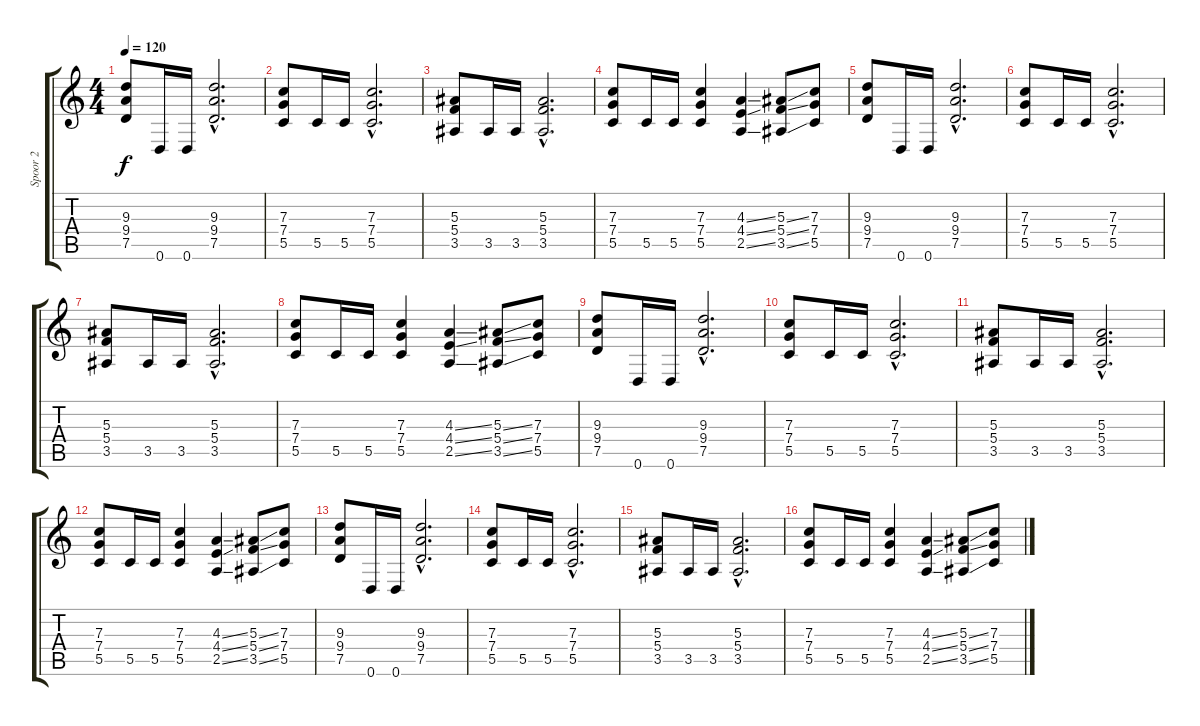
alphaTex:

\track ("Spoor 2" "Spoor 2") {instrument distortionguitar}
\staff {score tabs}
\tuning (D4 A3 F3 C3 G2 D2) {hide}
\ts (4 4)
\tempo 120
\clef g2
\ks c
(9.3 9.4 7.5).8{dy f} 0.6.16 0.6.16 (9.3{hac} 9.4{hac} 7.5{hac}).2{d} |
(7.3 7.4 5.5).8 5.5.16 5.5.16 (7.3{hac} 7.4{hac} 5.5{hac}).2{d} |
(5.3 5.4 3.5).8 3.5.16 3.5.16 (5.3{hac} 5.4{hac} 3.5{hac}).2{d} |
(7.3 7.4 5.5).8 5.5.16 5.5.16 (7.3 7.4 5.5).4 (4.3{ss} 4.4{ss} 2.5{ss}).4 (5.3{ss} 5.4{ss} 3.5{ss}).8 (7.3 7.4 5.5).8 |
(9.3 9.4 7.5).8 0.6.16 0.6.16 (9.3{hac} 9.4{hac} 7.5{hac}).2{d} |
(7.3 7.4 5.5).8 5.5.16 5.5.16 (7.3{hac} 7.4{hac} 5.5{hac}).2{d} |
(5.3 5.4 3.5).8 3.5.16 3.5.16 (5.3{hac} 5.4{hac} 3.5{hac}).2{d} |
(7.3 7.4 5.5).8 5.5.16 5.5.16 (7.3 7.4 5.5).4 (4.3{ss} 4.4{ss} 2.5{ss}).4 (5.3{ss} 5.4{ss} 3.5{ss}).8 (7.3 7.4 5.5).8 |
(9.3 9.4 7.5).8 0.6.16 0.6.16 (9.3{hac} 9.4{hac} 7.5{hac}).2{d} |
(7.3 7.4 5.5).8 5.5.16 5.5.16 (7.3{hac} 7.4{hac} 5.5{hac}).2{d} |
(5.3 5.4 3.5).8 3.5.16 3.5.16 (5.3{hac} 5.4{hac} 3.5{hac}).2{d} |
(7.3 7.4 5.5).8 5.5.16 5.5.16 (7.3 7.4 5.5).4 (4.3{ss} 4.4{ss} 2.5{ss}).4 (5.3{ss} 5.4{ss} 3.5{ss}).8 (7.3 7.4 5.5).8 |
(9.3 9.4 7.5).8 0.6.16 0.6.16 (9.3{hac} 9.4{hac} 7.5{hac}).2{d} |
(7.3 7.4 5.5).8 5.5.16 5.5.16 (7.3{hac} 7.4{hac} 5.5{hac}).2{d} |
(5.3 5.4 3.5).8 3.5.16 3.5.16 (5.3{hac} 5.4{hac} 3.5{hac}).2{d} |
(7.3 7.4 5.5).8 5.5.16 5.5.16 (7.3 7.4 5.5).4 (4.3{ss} 4.4{ss} 2.5{ss}).4 (5.3{ss} 5.4{ss} 3.5{ss}).8 (7.3 7.4 5.5).8
